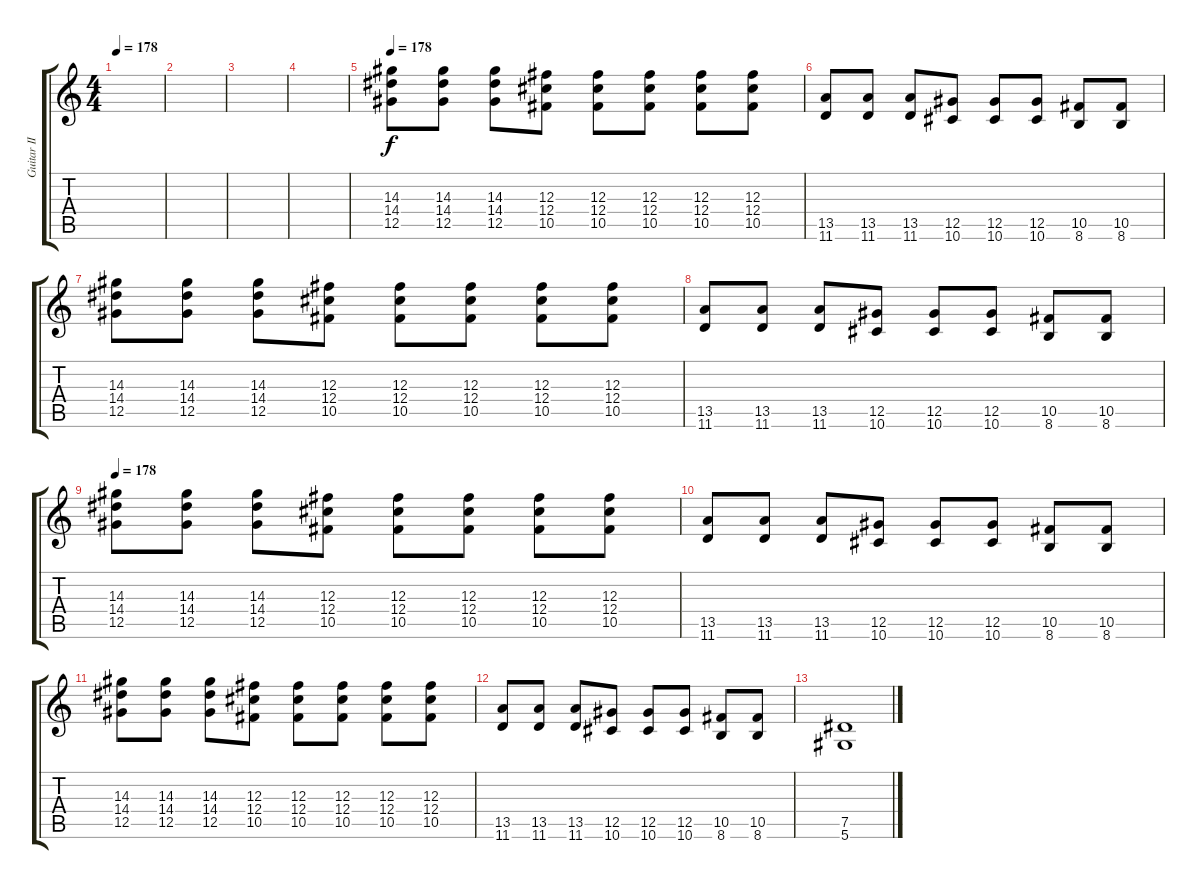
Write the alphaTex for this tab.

\track ("Guitar II" "Guitar II") {instrument distortionguitar}
\staff {score tabs}
\tuning (Eb4 Bb3 Gb3 Db3 Ab2 Eb2) {hide}
\ts (4 4)
\tempo 178
\clef g2
\ks c
|
|
|
|
\tempo 178
(14.3 14.4 12.5).8 (14.3 14.4 12.5).8 (14.3 14.4 12.5).8 (12.3 12.4 10.5).8 (12.3 12.4 10.5).8 (12.3 12.4 10.5).8 (12.3 12.4 10.5).8 (12.3 12.4 10.5).8 |
(13.5 11.6).8 (13.5 11.6).8 (13.5 11.6).8 (12.5 10.6).8 (12.5 10.6).8 (12.5 10.6).8 (10.5 8.6).8 (10.5 8.6).8 |
(14.3 14.4 12.5).8 (14.3 14.4 12.5).8 (14.3 14.4 12.5).8 (12.3 12.4 10.5).8 (12.3 12.4 10.5).8 (12.3 12.4 10.5).8 (12.3 12.4 10.5).8 (12.3 12.4 10.5).8 |
(13.5 11.6).8 (13.5 11.6).8 (13.5 11.6).8 (12.5 10.6).8 (12.5 10.6).8 (12.5 10.6).8 (10.5 8.6).8 (10.5 8.6).8 |
\tempo 178
(14.3 14.4 12.5).8 (14.3 14.4 12.5).8 (14.3 14.4 12.5).8 (12.3 12.4 10.5).8 (12.3 12.4 10.5).8 (12.3 12.4 10.5).8 (12.3 12.4 10.5).8 (12.3 12.4 10.5).8 |
(13.5 11.6).8 (13.5 11.6).8 (13.5 11.6).8 (12.5 10.6).8 (12.5 10.6).8 (12.5 10.6).8 (10.5 8.6).8 (10.5 8.6).8 |
(14.3 14.4 12.5).8 (14.3 14.4 12.5).8 (14.3 14.4 12.5).8 (12.3 12.4 10.5).8 (12.3 12.4 10.5).8 (12.3 12.4 10.5).8 (12.3 12.4 10.5).8 (12.3 12.4 10.5).8 |
(13.5 11.6).8 (13.5 11.6).8 (13.5 11.6).8 (12.5 10.6).8 (12.5 10.6).8 (12.5 10.6).8 (10.5 8.6).8 (10.5 8.6).8 |
(7.5 5.6).1
